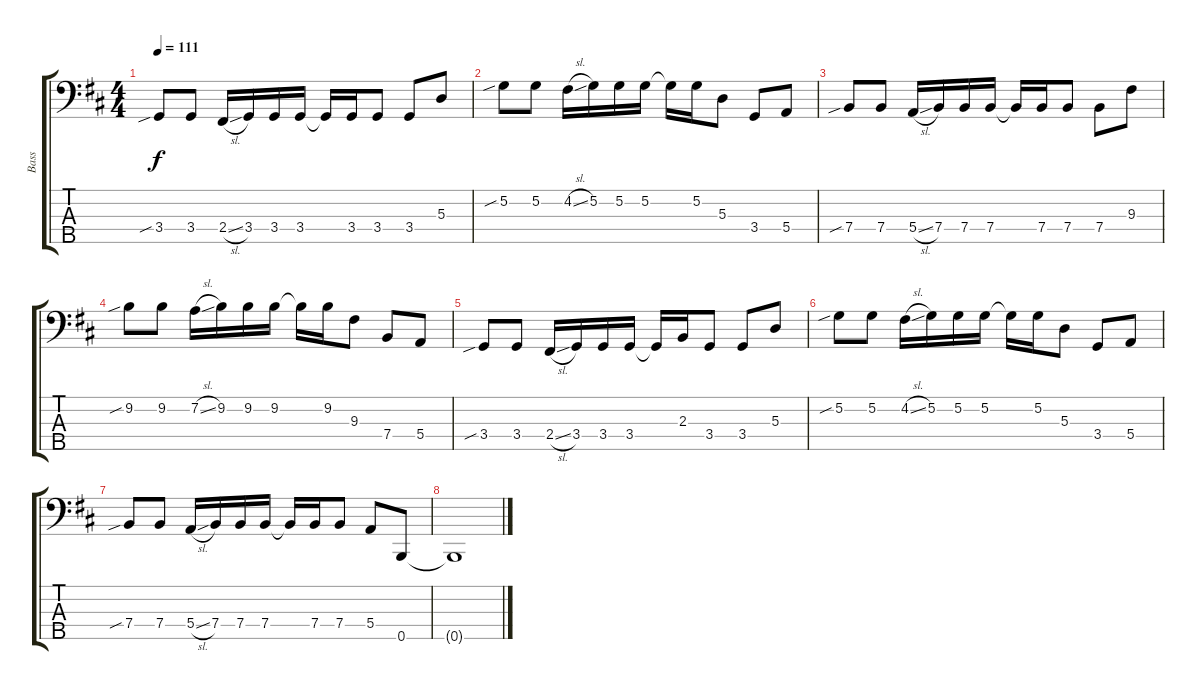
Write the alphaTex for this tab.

\track ("Bass" "Bass") {instrument electricbassfinger}
\staff {score tabs}
\tuning (G2 D2 A1 E1 B0) {hide}
\ts (4 4)
\tempo 111
\clef f4
\ks d
3.4{sib}.8{dy f} 3.4.8 2.4{sl}.16 3.4.16 3.4.16 3.4.16 3.4{t}.16 3.4.16 3.4.8 3.4.8 5.3.8 |
5.2{sib}.8 5.2.8 4.2{sl}.16 5.2.16 5.2.16 5.2.16 5.2{t}.16 5.2.16 5.3.8 3.4.8 5.4.8 |
7.4{sib}.8 7.4.8 5.4{sl}.16 7.4.16 7.4.16 7.4.16 7.4{t}.16 7.4.16 7.4.8 7.4.8 9.3.8 |
9.2{sib}.8 9.2.8 7.2{sl}.16 9.2.16 9.2.16 9.2.16 9.2{t}.16 9.2.16 9.3.8 7.4.8 5.4.8 |
3.4{sib}.8 3.4.8 2.4{sl}.16 3.4.16 3.4.16 3.4.16 3.4{t}.16 2.3.16 3.4.8 3.4.8 5.3.8 |
5.2{sib}.8 5.2.8 4.2{sl}.16 5.2.16 5.2.16 5.2.16 5.2{t}.16 5.2.16 5.3.8 3.4.8 5.4.8 |
7.4{sib}.8 7.4.8 5.4{sl}.16 7.4.16 7.4.16 7.4.16 7.4{t}.16 7.4.16 7.4.8 5.4.8 0.5.8 |
0.5{t}.1
